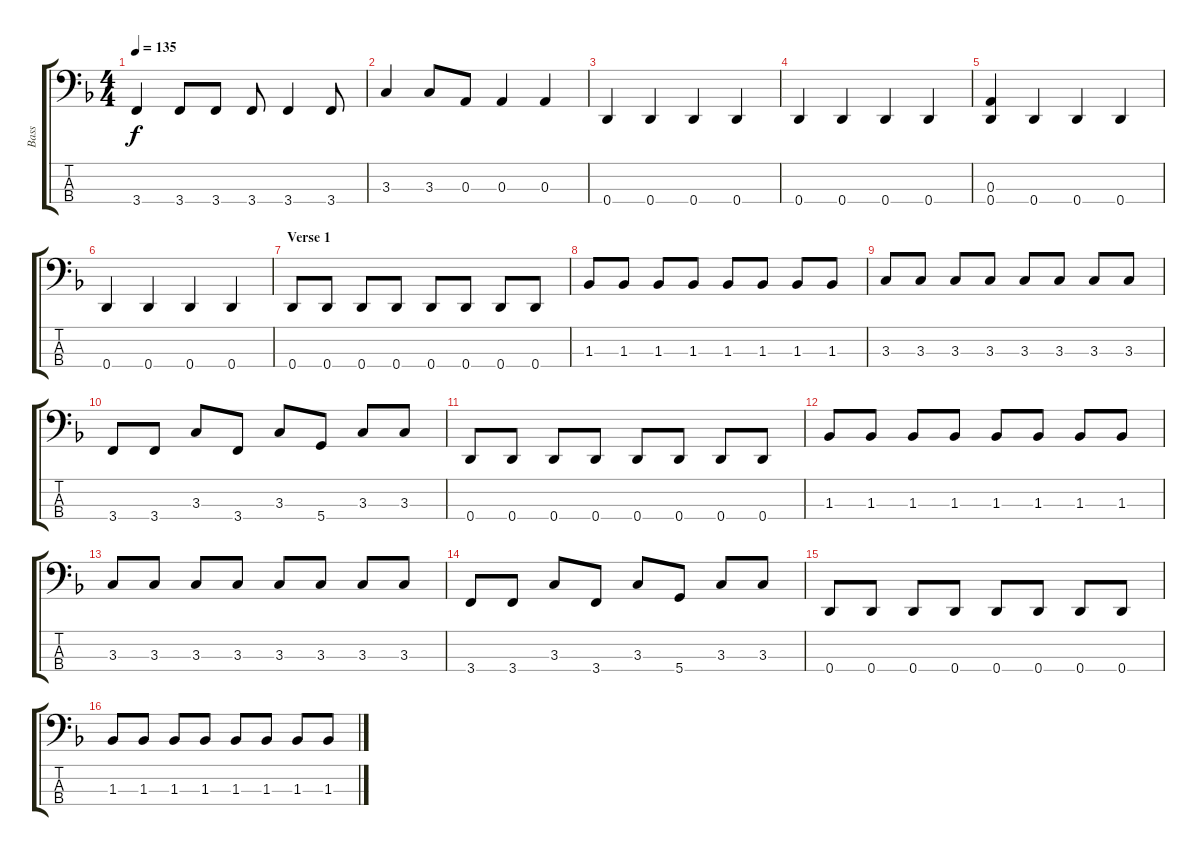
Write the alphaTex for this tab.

\track ("Bass" "Bass") {instrument electricbasspick}
\staff {score tabs}
\tuning (G2 D2 A1 D1) {hide}
\ts (4 4)
\tempo 135
\clef f4
\ks f
3.4.4{dy f} 3.4.8 3.4.8 3.4.8 3.4.4 3.4.8 |
3.3.4 3.3.8 0.3.8 0.3.4 0.3.4 |
0.4.4 0.4.4 0.4.4 0.4.4 |
0.4.4 0.4.4 0.4.4 0.4.4 |
(0.3 0.4).4 0.4.4 0.4.4 0.4.4 |
0.4.4 0.4.4 0.4.4 0.4.4 |
\section ("" "Verse 1")
0.4.8 0.4.8 0.4.8 0.4.8 0.4.8 0.4.8 0.4.8 0.4.8 |
1.3.8 1.3.8 1.3.8 1.3.8 1.3.8 1.3.8 1.3.8 1.3.8 |
3.3.8 3.3.8 3.3.8 3.3.8 3.3.8 3.3.8 3.3.8 3.3.8 |
3.4.8 3.4.8 3.3.8 3.4.8 3.3.8 5.4.8 3.3.8 3.3.8 |
0.4.8 0.4.8 0.4.8 0.4.8 0.4.8 0.4.8 0.4.8 0.4.8 |
1.3.8 1.3.8 1.3.8 1.3.8 1.3.8 1.3.8 1.3.8 1.3.8 |
3.3.8 3.3.8 3.3.8 3.3.8 3.3.8 3.3.8 3.3.8 3.3.8 |
3.4.8 3.4.8 3.3.8 3.4.8 3.3.8 5.4.8 3.3.8 3.3.8 |
0.4.8 0.4.8 0.4.8 0.4.8 0.4.8 0.4.8 0.4.8 0.4.8 |
1.3.8 1.3.8 1.3.8 1.3.8 1.3.8 1.3.8 1.3.8 1.3.8
